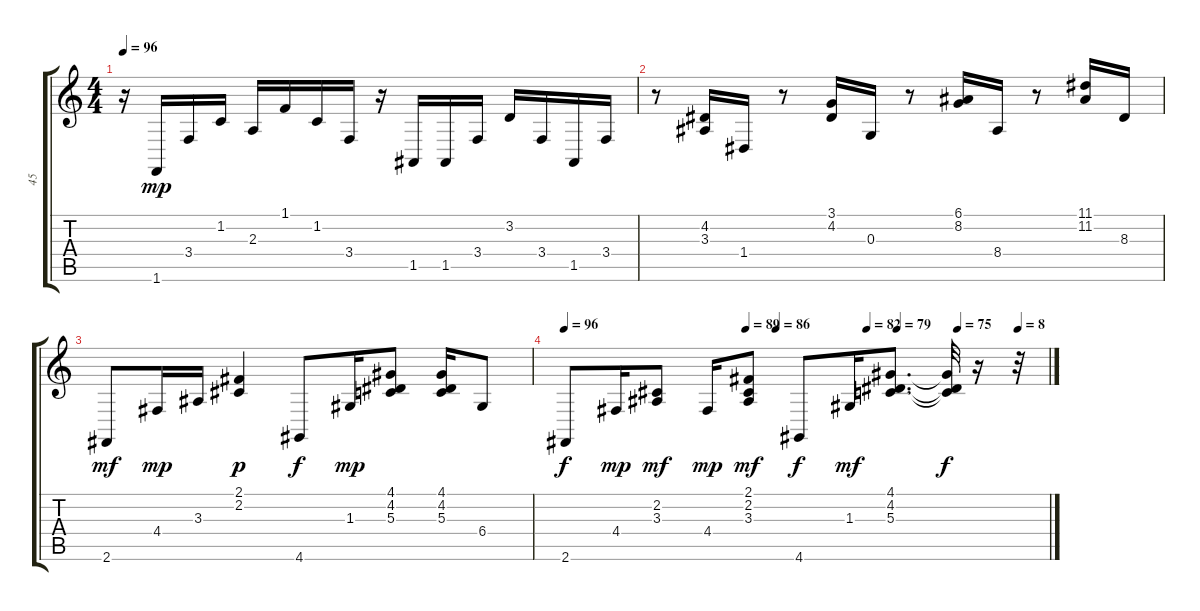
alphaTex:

\track ("45" "45") {instrument acousticgrandpiano}
\staff {score tabs}
\tuning (E4 B3 G3 D3 A2 E2) {hide}
\ts (4 4)
\tempo 96
\clef g2
\ks c
r.16{dy mp} 1.6.16 3.4.16 1.2.16 2.3.16 1.1.16 1.2.16 3.4.16 r.16 1.5.16 1.5.16 3.4.16 3.2.16 3.4.16 1.5.16 3.4.16 |
r.8 (4.2 3.3).16 1.4.16 r.8 (3.1 4.2).16 0.3.16 r.8 (6.1 8.2).16 8.4.16 r.8 (11.1 11.2).16 8.3.16 |
2.6.8{dy mf} 4.4.16{dy mp} 3.3.16 (2.1 2.2).4{dy p} 4.6.8{dy f} 1.3.16{dy mp} (4.1 4.2 5.3).8 (4.1 4.2 5.3).16 6.4.8 |
\tempo 96
\tempo (89 0.375)
\tempo (86 0.4375)
\tempo (82 0.625)
\tempo (79 0.6875)
\tempo (75 0.8125)
\tempo (8 0.9375)
2.6.8{dy f} 4.4.16{dy mp} (2.2 3.3).8{dy mf} 4.4.16{dy mp} (2.1 2.2 3.3).8{dy mf} 4.6.8{dy f} 1.3.16{dy mf} (4.1 4.2 5.3).8{d} (4.1{t} 4.2{t} 5.3{t}).32{dy f} r.16 r.32
